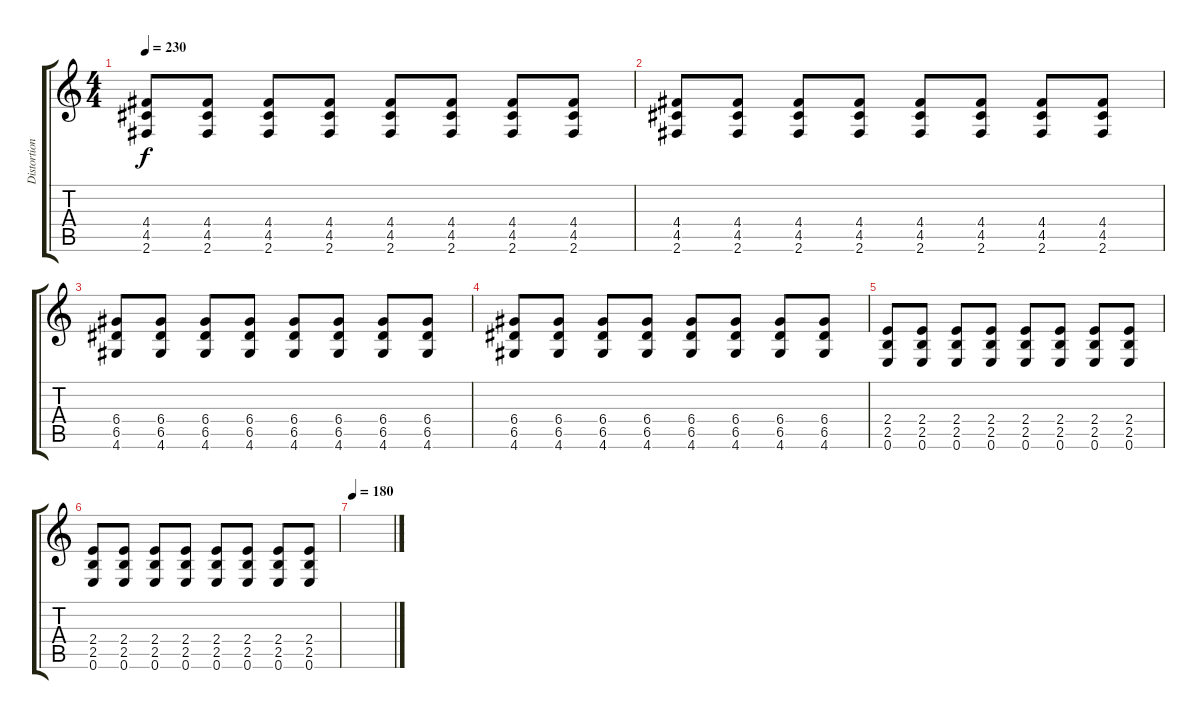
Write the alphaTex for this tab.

\track ("Distortion Guitar 2" "Distortion") {instrument distortionguitar}
\staff {score tabs}
\tuning (E4 B3 G3 D3 A2 E2) {hide}
\ts (4 4)
\tempo 230
\clef g2
\ks c
(4.4 4.5 2.6).8{dy f} (4.4 4.5 2.6).8 (4.4 4.5 2.6).8 (4.4 4.5 2.6).8 (4.4 4.5 2.6).8 (4.4 4.5 2.6).8 (4.4 4.5 2.6).8 (4.4 4.5 2.6).8 |
(4.4 4.5 2.6).8 (4.4 4.5 2.6).8 (4.4 4.5 2.6).8 (4.4 4.5 2.6).8 (4.4 4.5 2.6).8 (4.4 4.5 2.6).8 (4.4 4.5 2.6).8 (4.4 4.5 2.6).8 |
(6.4 6.5 4.6).8 (6.4 6.5 4.6).8 (6.4 6.5 4.6).8 (6.4 6.5 4.6).8 (6.4 6.5 4.6).8 (6.4 6.5 4.6).8 (6.4 6.5 4.6).8 (6.4 6.5 4.6).8 |
(6.4 6.5 4.6).8 (6.4 6.5 4.6).8 (6.4 6.5 4.6).8 (6.4 6.5 4.6).8 (6.4 6.5 4.6).8 (6.4 6.5 4.6).8 (6.4 6.5 4.6).8 (6.4 6.5 4.6).8 |
(2.4 2.5 0.6).8 (2.4 2.5 0.6).8 (2.4 2.5 0.6).8 (2.4 2.5 0.6).8 (2.4 2.5 0.6).8 (2.4 2.5 0.6).8 (2.4 2.5 0.6).8 (2.4 2.5 0.6).8 |
(2.4 2.5 0.6).8 (2.4 2.5 0.6).8 (2.4 2.5 0.6).8 (2.4 2.5 0.6).8 (2.4 2.5 0.6).8 (2.4 2.5 0.6).8 (2.4 2.5 0.6).8 (2.4 2.5 0.6).8 |
\tempo 180
